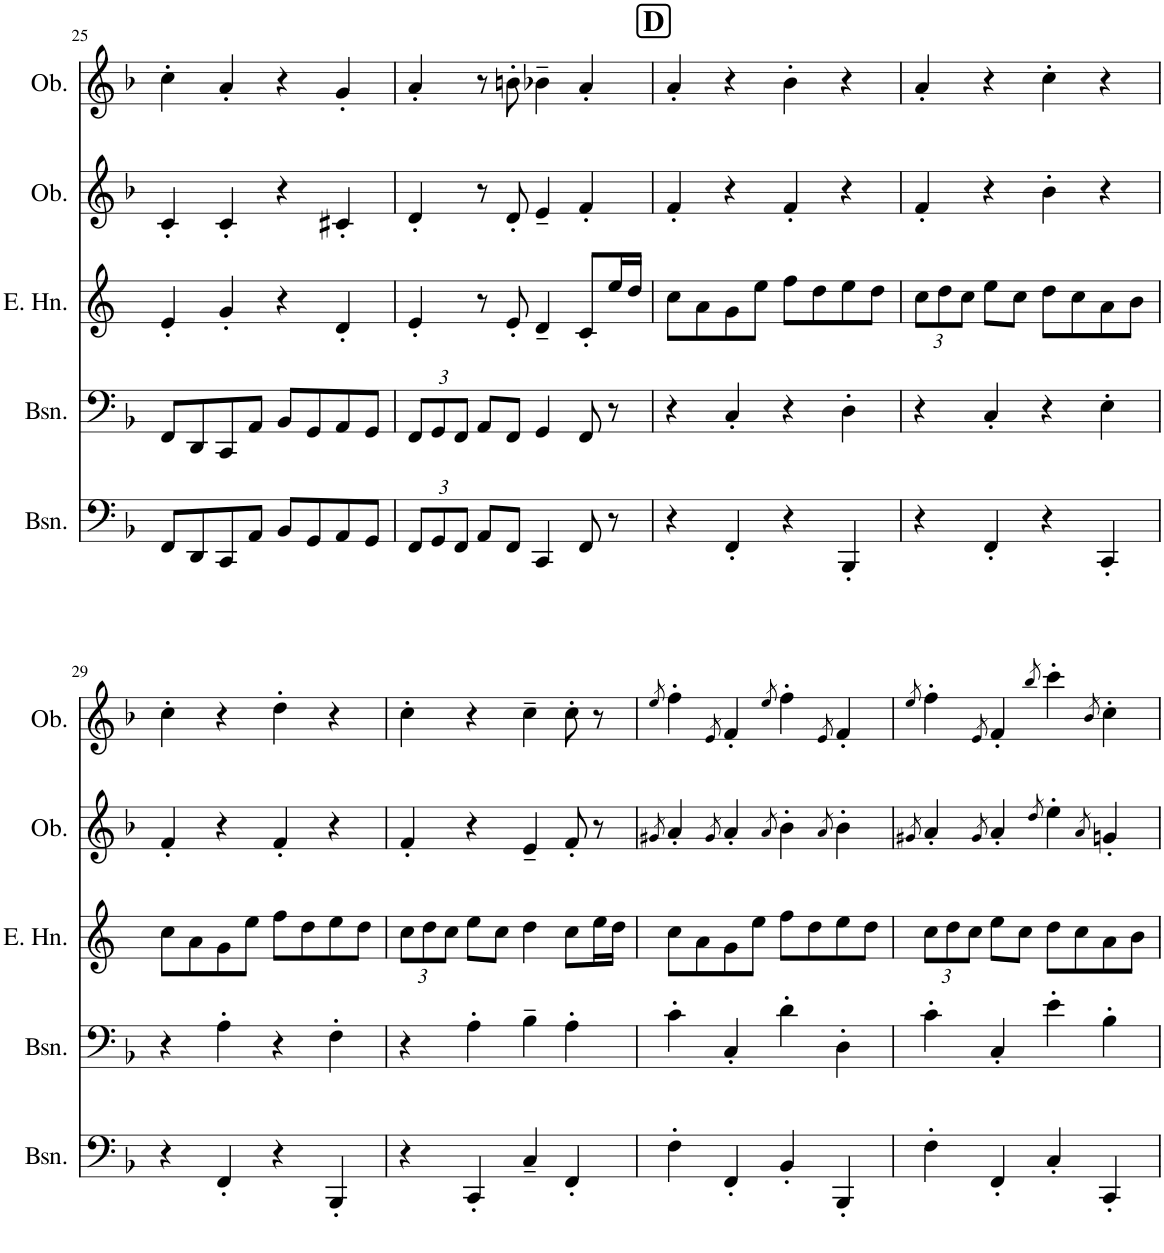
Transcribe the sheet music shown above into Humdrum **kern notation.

**kern	**kern	**kern	**kern	**kern
*part5	*part4	*part3	*part2	*part1
*staff5	*staff4	*staff3	*staff2	*staff1
*I"Bassoon	*I"Bassoons	*I"English Horn	*I"Oboe	*I"Oboes
*I'Bsn.	*I'Bsn.	*I'E. Hn.	*I'Ob.	*I'Ob.
!!LO:PB:g=z
*clefF4	*clefF4	*clefG2	*clefG2	*clefG2
*	*	*Trd4c7	*	*
*k[b-]	*k[b-]	*k[]	*k[b-]	*k[b-]
*M2/2	*M2/2	*M2/2	*M2/2	*M2/2
*met(c|)	*met(c|)	*met(c|)	*met(c|)	*met(c|)
=25	=25	=25	=25	=25
8FF/L	8FF/L	4e'/	4c'/	4cc'\
8DD/	8DD/	.	.	.
8CC/	8CC/	4g'/	4c'/	4a'/
8AA/J	8AA/J	.	.	.
8BB-/L	8BB-/L	4r	4r	4r
8GG/	8GG/	.	.	.
8AA/	8AA/	4d'/	4c#X'/	4g'/
8GG/J	8GG/J	.	.	.
=26	=26	=26	=26	=26
*Xbrackettup	*Xbrackettup	*	*	*
12FF/L	12FF/L	4e'/	4d'/	4a'/
12GG/	12GG/	.	.	.
12FF/J	12FF/J	.	.	.
8AA/L	8AA/L	8r	8r	8r
8FF/J	8FF/J	8e'/	8d'/	8bn'\
4CC/	4GG/	4d~/	4e~/	4b-X~\
8FF/	8FF/	8c'/L	4f'/	4a'/
8r	8r	16ee/L	.	.
.	.	16dd/JJ	.	.
!!LO:REH:place=s1:a:B:cj:fs=14:t=D
=27	=27	=27	=27	=27
4r	4r	8cc\L	4f'/	4a'/
.	.	8a\	.	.
4FF'/	4C'/	8g\	4r	4r
.	.	8ee\J	.	.
4r	4r	8ff\L	4f'/	4b-'\
.	.	8dd\	.	.
4BBB-'/	4D'\	8ee\	4r	4r
.	.	8dd\J	.	.
=28	=28	=28	=28	=28
*	*	*Xbrackettup	*	*
4r	4r	12cc\L	4f'/	4a'/
.	.	12dd\	.	.
.	.	12cc\J	.	.
4FF'/	4C'/	8ee\L	4r	4r
.	.	8cc\J	.	.
4r	4r	8dd\L	4b-'\	4cc'\
.	.	8cc\	.	.
4CC'/	4E'\	8a\	4r	4r
.	.	8b\J	.	.
!!LO:LB:g=z
=29	=29	=29	=29	=29
4r	4r	8cc\L	4f'/	4cc'\
.	.	8a\	.	.
4FF'/	4A'\	8g\	4r	4r
.	.	8ee\J	.	.
4r	4r	8ff\L	4f'/	4dd'\
.	.	8dd\	.	.
4BBB-'/	4F'\	8ee\	4r	4r
.	.	8dd\J	.	.
=30	=30	=30	=30	=30
4r	4r	12cc\L	4f'/	4cc'\
.	.	12dd\	.	.
.	.	12cc\J	.	.
4CC'/	4A'\	8ee\L	4r	4r
.	.	8cc\J	.	.
4C~/	4B-~\	4dd\	4e~/	4cc~\
4FF'/	4A'\	8cc\L	8f'/	8cc'\
.	.	16ee\L	8r	8r
.	.	16dd\JJ	.	.
=31	=31	=31	=31	=31
.	.	.	8qg#X/	8qee/
4F'\	4c'\	8cc\L	4a'/	4ff'\
.	.	8a\	.	.
.	.	.	8qg#/	8qe/
4FF'/	4C'/	8g\	4a'/	4f'/
.	.	8ee\J	.	.
.	.	.	8qa/	8qee/
4BB-'/	4d'\	8ff\L	4b-'\	4ff'\
.	.	8dd\	.	.
.	.	.	8qa/	8qe/
4BBB-'/	4D'\	8ee\	4b-'\	4f'/
.	.	8dd\J	.	.
=32	=32	=32	=32	=32
.	.	.	8qg#X/	8qee/
4F'\	4c'\	12cc\L	4a'/	4ff'\
.	.	12dd\	.	.
.	.	12cc\J	.	.
.	.	.	8qg#/	8qe/
4FF'/	4C'/	8ee\L	4a'/	4f'/
.	.	8cc\J	.	.
.	.	.	8qdd/	8qbb-/
4C'/	4e'\	8dd\L	4ee'\	4ccc'\
.	.	8cc\	.	.
.	.	.	8qa/	8qb-/
4CC'/	4B-'\	8a\	4gn'/	4cc'\
.	.	8b\J	.	.
=	=	=	=	=
*-	*-	*-	*-	*-
